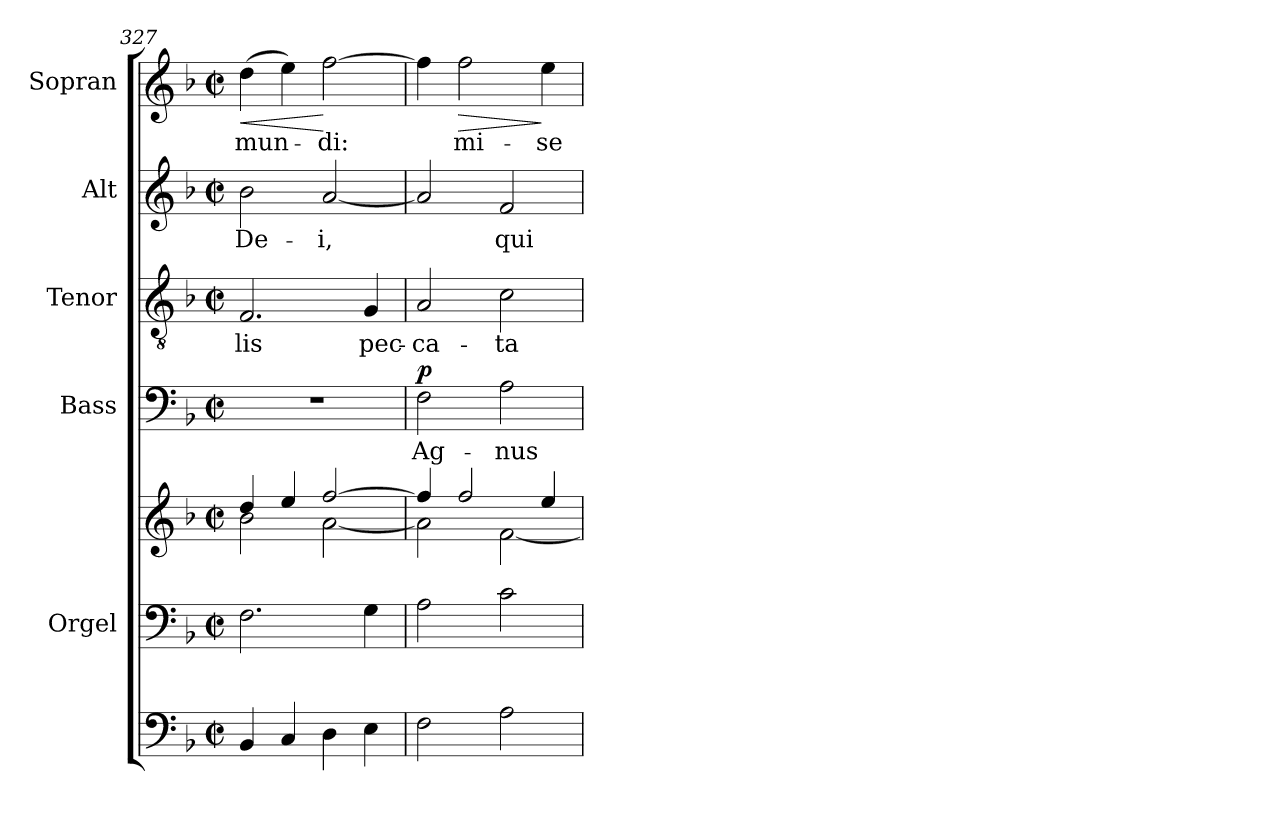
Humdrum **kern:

**kern	**kern	**kern	**kern	**text	**dynam	**kern	**text	**kern	**text	**kern	**text	**dynam
*part6	*part5	*part5	*part4	*part4	*part4	*part3	*part3	*part2	*part2	*part1	*part1	*part1
*staff7	*staff6	*staff5	*staff4	*staff4	*staff4	*staff3	*staff3	*staff2	*staff2	*staff1	*staff1	*staff1
*	*I"Orgel	*	*I"Bass	*	*	*I"Tenor	*	*I"Alt	*	*I"Sopran	*	*
*	*I'Org.	*	*I'B	*	*	*I'T	*	*I'A	*	*I'S	*	*
*clefF4	*clefF4	*clefG2	*clefF4	*	*	*clefGv2	*	*clefG2	*	*clefG2	*	*
*ITrd7c12	*	*	*	*	*	*	*	*	*	*	*	*
*k[b-]	*k[b-]	*k[b-]	*k[b-]	*	*	*k[b-]	*	*k[b-]	*	*k[b-]	*	*
*F:	*F:	*F:	*F:	*	*	*F:	*	*F:	*	*F:	*	*
*M2/2	*M2/2	*M2/2	*M2/2	*	*	*M2/2	*	*M2/2	*	*M2/2	*	*
*met(c|)	*met(c|)	*met(c|)	*met(c|)	*	*	*met(c|)	*	*met(c|)	*	*met(c|)	*	*
=327	=327	=327	=327	=327	=327	=327	=327	=327	=327	=327	=327	=327
*	*	*^	*	*	*	*	*	*	*	*	*	*
!	!	!	!	!	!	!	!	!LO:LY:b	!	!LO:LY:b	!	!LO:LY:b	!LO:HP:b
4BBB-/	2.F\	4dd/	2b-\	1r	.	.	2.F/	-lis	2b-\	De-	(>4dd\	mun-	<
4CC/	.	4ee/	.	.	.	.	.	.	.	.	4ee\)	.	.
!	!	!	!	!	!	!	!	!	!	!LO:LY:b	!	!LO:LY:b	!
4DD\	.	[>2ff/	[<2a\	.	.	.	.	.	[2a/	-i,	[2ff\	-di:	[
!	!	!	!	!	!	!	!	!LO:LY:b	!	!	!	!	!
4EE\	4G\	.	.	.	.	.	4G/	pec-	.	.	.	.	.
!!LO:PB:g=z
=328	=328	=328	=328	=328	=328	=328	=328	=328	=328	=328	=328	=328	=328
!	!	!	!	!	!LO:LY:b	!LO:DY:a	!	!LO:LY:b	!	!	!	!	!
2FF\	2A\	4ff/]	2a\]	2F\	Ag-	p	2A/	-ca-	2a/]	.	4ff\]	.	.
!	!	!	!	!	!	!	!	!	!	!	!	!LO:LY:b	!LO:HP:b
.	.	2ff/	.	.	.	.	.	.	.	.	2ff\	mi-	>
!	!	!	!	!	!LO:LY:b	!	!	!LO:LY:b	!	!LO:LY:b	!	!	!
2AA\	2c\	.	[<2f\	2A\	-nus	.	2c\	-ta	2f/	qui	.	.	.
!	!	!	!	!	!	!	!	!	!	!	!	!LO:LY:b	!
.	.	4ee/	.	.	.	.	.	.	.	.	4ee\	-se-	]
*	*	*v	*v	*	*	*	*	*	*	*	*	*	*
=	=	=	=	=	=	=	=	=	=	=	=	=
*-	*-	*-	*-	*-	*-	*-	*-	*-	*-	*-	*-	*-
